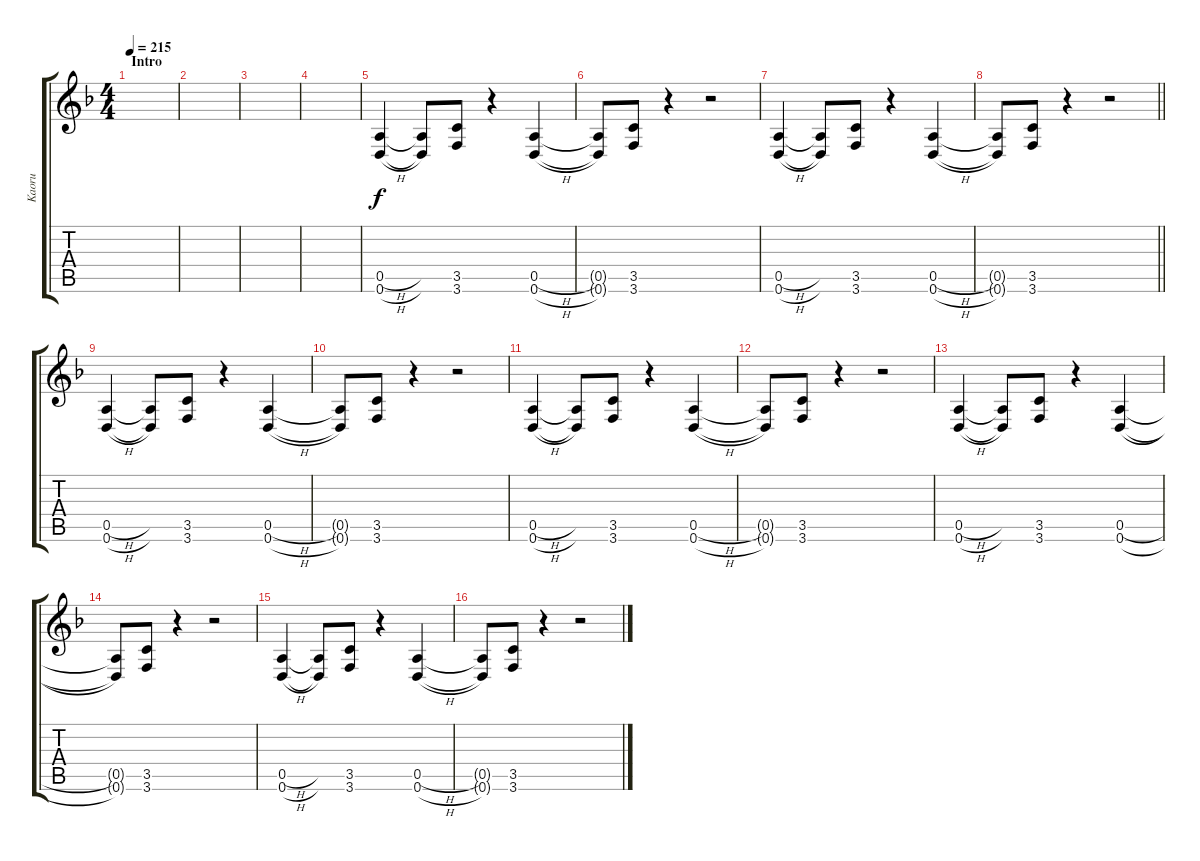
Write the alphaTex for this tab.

\track ("Kaoru" "Kaoru") {instrument overdrivenguitar}
\staff {score tabs}
\tuning (E4 B3 G3 D3 A2 D2) {hide}
\ts (4 4)
\section ("" "Intro")
\tempo 215
\clef g2
\ks f
|
|
|
|
(0.5{h} 0.6{h}).4 (0.5{t} 0.6{t}).8 (3.5 3.6).8 r.4 (0.5{h} 0.6{h}).4 |
(0.5{t} 0.6{t}).8 (3.5 3.6).8 r.4 r.2 |
(0.5{h} 0.6{h}).4 (0.5{t} 0.6{t}).8 (3.5 3.6).8 r.4 (0.5{h} 0.6{h}).4 |
\barLineRight lightlight
(0.5{t} 0.6{t}).8 (3.5 3.6).8 r.4 r.2 |
(0.5{h} 0.6{h}).4 (0.5{t} 0.6{t}).8 (3.5 3.6).8 r.4 (0.5{h} 0.6{h}).4 |
(0.5{t} 0.6{t}).8 (3.5 3.6).8 r.4 r.2 |
(0.5{h} 0.6{h}).4 (0.5{t} 0.6{t}).8 (3.5 3.6).8 r.4 (0.5{h} 0.6{h}).4 |
(0.5{t} 0.6{t}).8 (3.5 3.6).8 r.4 r.2 |
(0.5{h} 0.6{h}).4 (0.5{t} 0.6{t}).8 (3.5 3.6).8 r.4 (0.5{h} 0.6{h}).4 |
(0.5{t} 0.6{t}).8 (3.5 3.6).8 r.4 r.2 |
(0.5{h} 0.6{h}).4 (0.5{t} 0.6{t}).8 (3.5 3.6).8 r.4 (0.5{h} 0.6{h}).4 |
(0.5{t} 0.6{t}).8 (3.5 3.6).8 r.4 r.2
